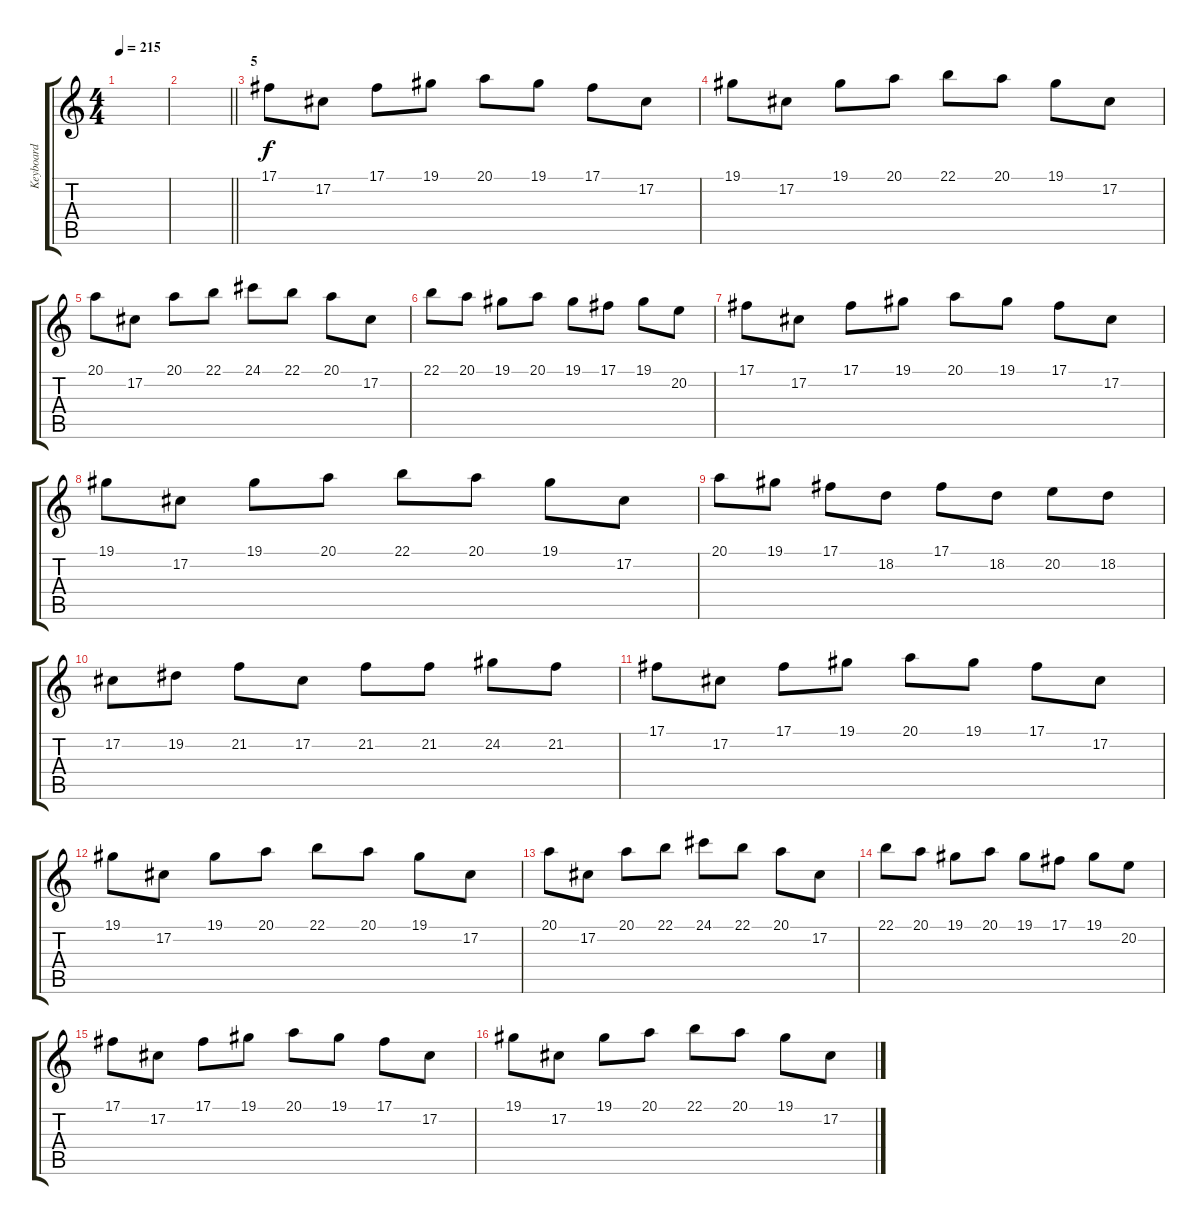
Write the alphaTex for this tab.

\track ("Keyboard" "Keyboard") {instrument stringensemble1}
\staff {score tabs}
\tuning (Db4 Ab3 E3 B2 Gb2 Db2) {hide}
\ts (4 4)
\tempo 215
\clef g2
\ks c
|
\barLineRight lightlight
|
\section ("" "5")
17.1.8 17.2.8 17.1.8 19.1.8 20.1.8 19.1.8 17.1.8 17.2.8 |
19.1.8 17.2.8 19.1.8 20.1.8 22.1.8 20.1.8 19.1.8 17.2.8 |
20.1.8 17.2.8 20.1.8 22.1.8 24.1.8 22.1.8 20.1.8 17.2.8 |
22.1.8 20.1.8 19.1.8 20.1.8 19.1.8 17.1.8 19.1.8 20.2.8 |
17.1.8 17.2.8 17.1.8 19.1.8 20.1.8 19.1.8 17.1.8 17.2.8 |
19.1.8 17.2.8 19.1.8 20.1.8 22.1.8 20.1.8 19.1.8 17.2.8 |
20.1.8 19.1.8 17.1.8 18.2.8 17.1.8 18.2.8 20.2.8 18.2.8 |
17.2.8 19.2.8 21.2.8 17.2.8 21.2.8 21.2.8 24.2.8 21.2.8 |
17.1.8 17.2.8 17.1.8 19.1.8 20.1.8 19.1.8 17.1.8 17.2.8 |
19.1.8 17.2.8 19.1.8 20.1.8 22.1.8 20.1.8 19.1.8 17.2.8 |
20.1.8 17.2.8 20.1.8 22.1.8 24.1.8 22.1.8 20.1.8 17.2.8 |
22.1.8 20.1.8 19.1.8 20.1.8 19.1.8 17.1.8 19.1.8 20.2.8 |
17.1.8 17.2.8 17.1.8 19.1.8 20.1.8 19.1.8 17.1.8 17.2.8 |
19.1.8 17.2.8 19.1.8 20.1.8 22.1.8 20.1.8 19.1.8 17.2.8
